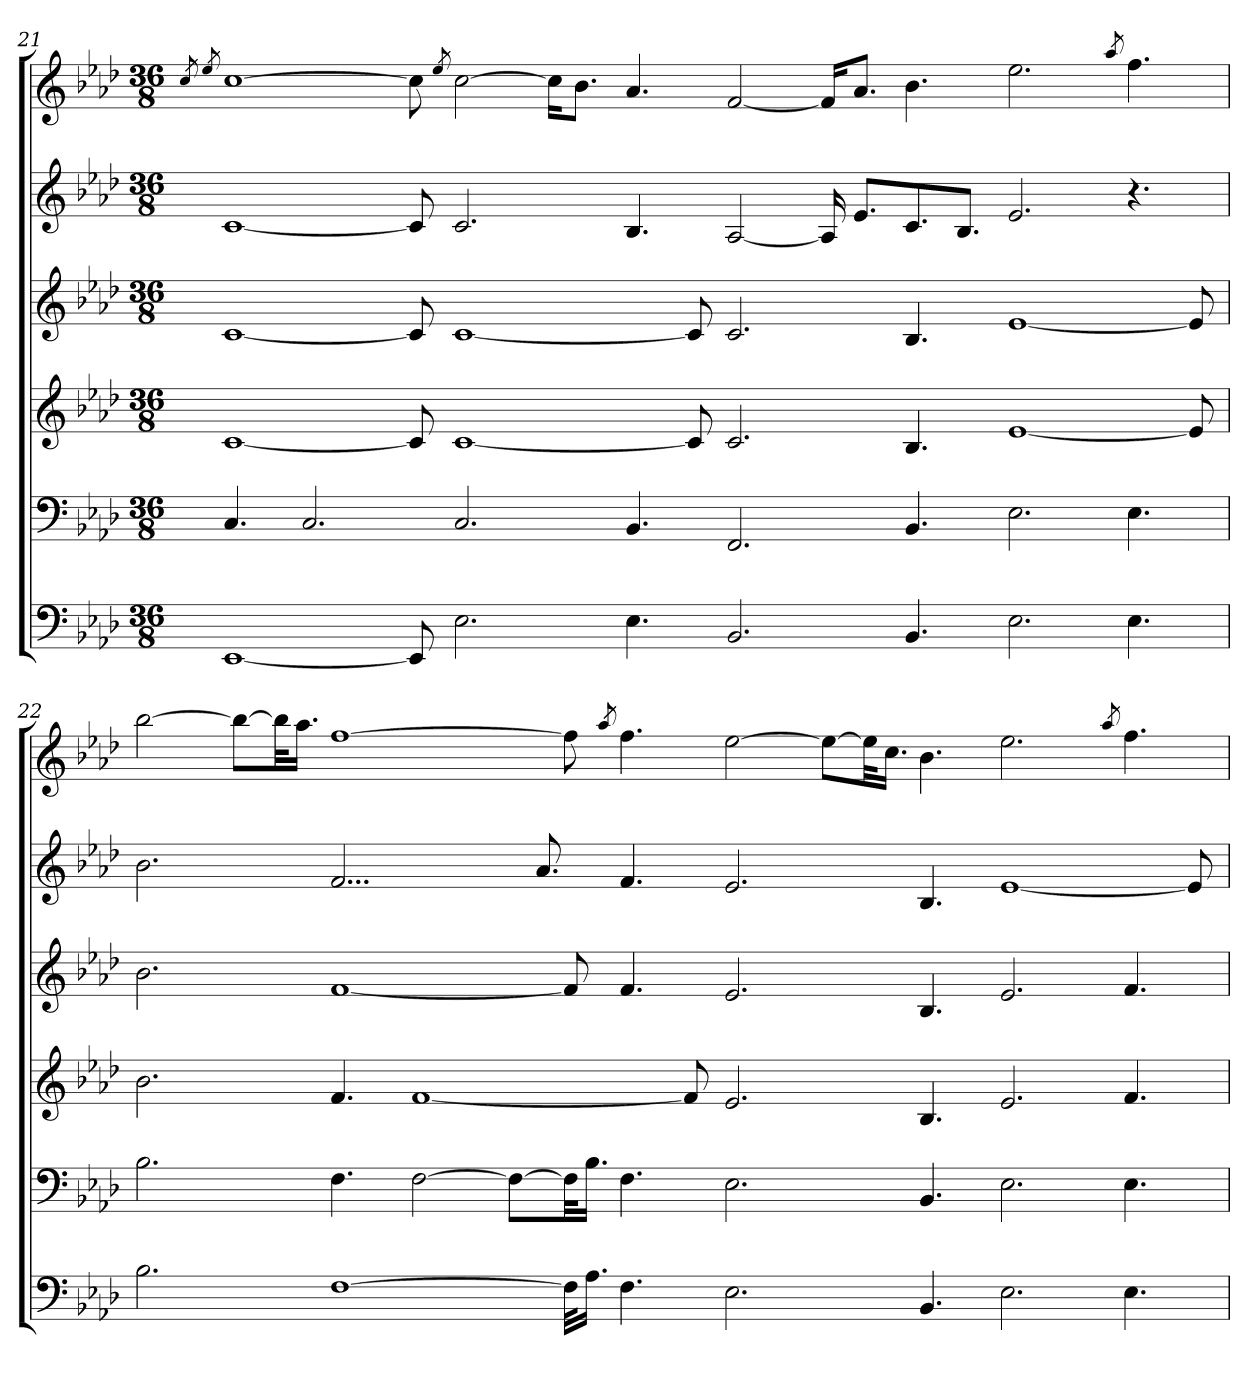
**kern	**kern	**kern	**kern	**kern	**kern
*part6	*part5	*part4	*part3	*part2	*part1
*staff6	*staff5	*staff4	*staff3	*staff2	*staff1
*clefF4	*clefF4	*clefG2	*clefG2	*clefG2	*clefG2
*k[b-e-a-d-]	*k[b-e-a-d-]	*k[b-e-a-d-]	*k[b-e-a-d-]	*k[b-e-a-d-]	*k[b-e-a-d-]
*M36/8	*M36/8	*M36/8	*M36/8	*M36/8	*M36/8
=21	=21	=21	=21	=21	=21
.	.	.	.	.	8qcc
.	.	.	.	.	8qee-
[1EE-	4.C	[1c	[1c	[1c	[1cc
.	2.C	.	.	.	.
8EE-]	.	8c]	8c]	8c]	8cc]
.	.	.	.	.	8qee-
2.E-	2.C	[1c	[1c	2.c	[2cc
.	.	.	.	.	16cc\KL]
.	.	.	.	.	8.b-\J
4.E-	4.BB-	.	.	4.B-	4.a-
.	.	8c]	8c]	.	.
2.BB-	2.FF	2.c	2.c	[2A-	[2f
.	.	.	.	16A-]	16f/KL]
.	.	.	.	8.e-/L	8.a-/J
4.BB-	4.BB-	4.B-	4.B-	8.c/	4.b-
.	.	.	.	8.B-/J	.
2.E-	2.E-	[1e-	[1e-	2.e-	2.ee-
.	.	.	.	.	8qaa-
4.E-	4.E-	.	.	4.r	4.ff
.	.	8e-]	8e-]	.	.
=22	=22	=22	=22	=22	=22
2.B-	2.B-	2.b-	2.b-	2.b-	[2bb-
.	.	.	.	.	8bb-\L_
.	.	.	.	.	32bb-\KL]
.	.	.	.	.	16.aa-\JJ
[1F	4.F	4.f	[1f	2...f	[1ff
.	[2F	[1f	.	.	.
.	8F\L_	.	.	.	.
.	.	.	.	8.a-	.
32F\KLL]	32F\KL]	.	8f]	.	8ff]
16.A-\JJ	16.B-\JJ	.	.	.	.
.	.	.	.	.	8qaa-
4.F	4.F	.	4.f	4.f	4.ff
.	.	8f]	.	.	.
2.E-	2.E-	2.e-	2.e-	2.e-	[2ee-
.	.	.	.	.	8ee-\L_
.	.	.	.	.	32ee-\KL]
.	.	.	.	.	16.cc\JJ
4.BB-	4.BB-	4.B-	4.B-	4.B-	4.b-
2.E-	2.E-	2.e-	2.e-	[1e-	2.ee-
.	.	.	.	.	8qaa-
4.E-	4.E-	4.f	4.f	.	4.ff
.	.	.	.	8e-]	.
=	=	=	=	=	=
*-	*-	*-	*-	*-	*-
